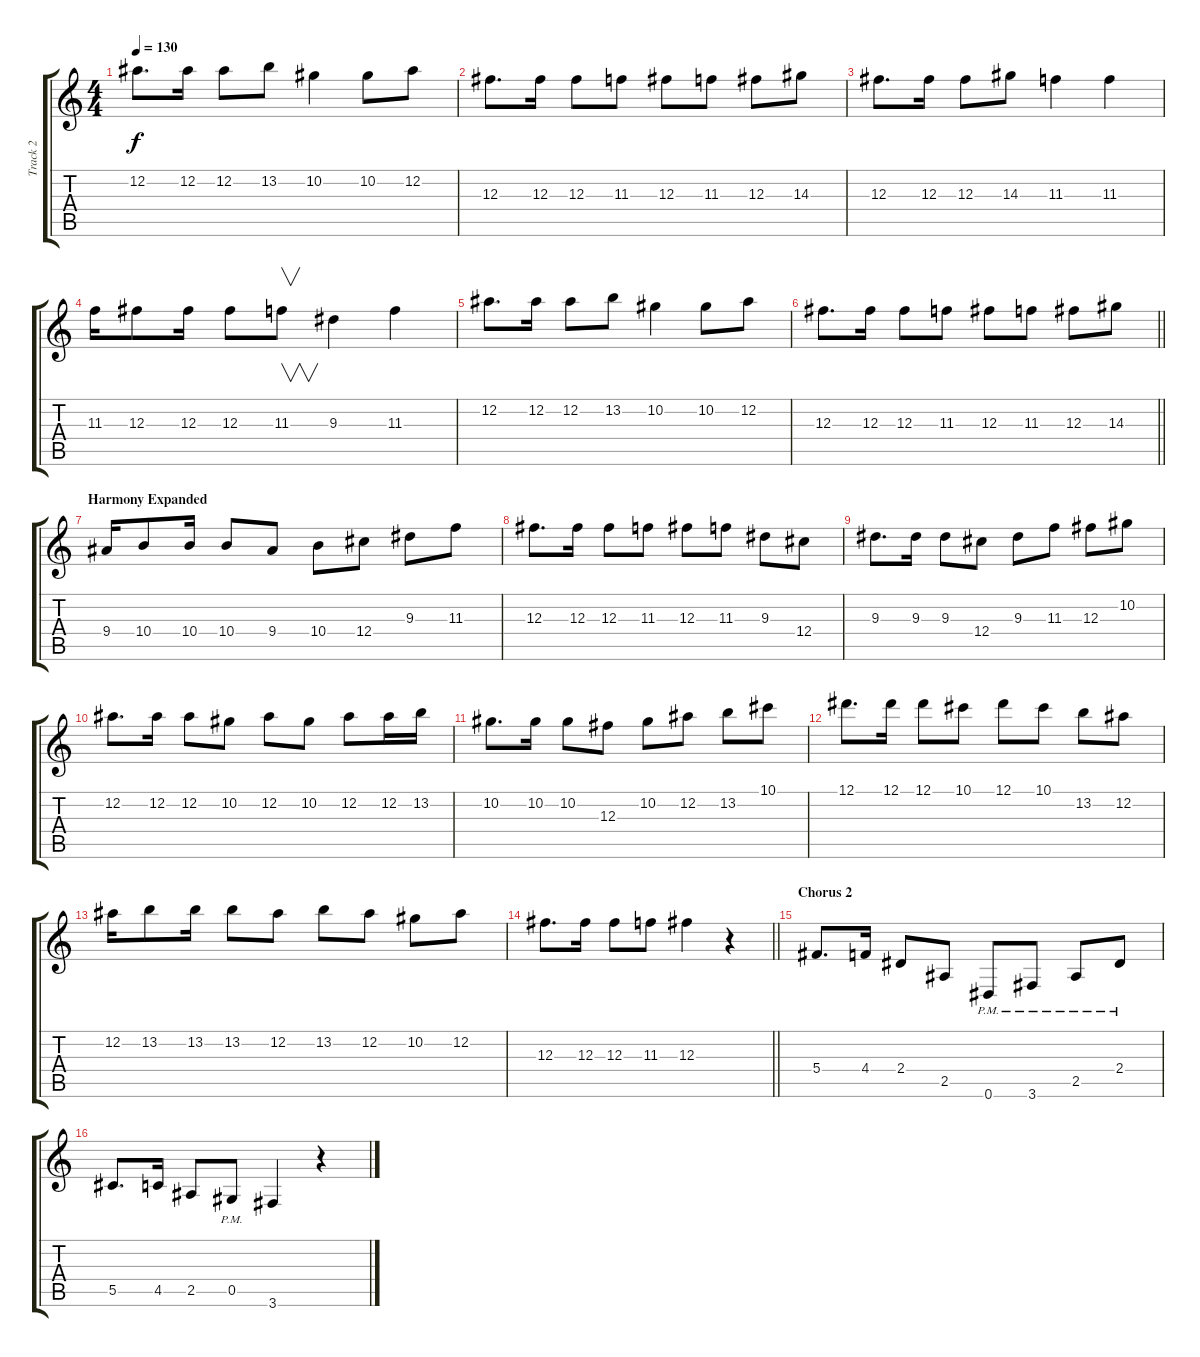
\track ("Track 2" "Track 2") {instrument distortionguitar}
\staff {score tabs}
\tuning (Eb4 Bb3 Gb3 Db3 Ab2 Eb2) {hide}
\ts (4 4)
\tempo 130
\clef g2
\ks c
12.2.8{d dy f} 12.2.16 12.2.8 13.2.8 10.2.4 10.2.8 12.2.8 |
12.3.8{d} 12.3.16 12.3.8 11.3.8 12.3.8 11.3.8 12.3.8 14.3.8 |
12.3.8{d} 12.3.16 12.3.8 14.3.8 11.3.4 11.3.4 |
11.3.16 12.3.8 12.3.16 12.3.8 11.3.8{v} 9.3.4 11.3.4 |
12.2.8{d} 12.2.16 12.2.8 13.2.8 10.2.4 10.2.8 12.2.8 |
\barLineRight lightlight
12.3.8{d} 12.3.16 12.3.8 11.3.8 12.3.8 11.3.8 12.3.8 14.3.8 |
\section ("" "Harmony Expanded")
9.4.16 10.4.8 10.4.16 10.4.8 9.4.8 10.4.8 12.4.8 9.3.8 11.3.8 |
12.3.8{d} 12.3.16 12.3.8 11.3.8 12.3.8 11.3.8 9.3.8 12.4.8 |
9.3.8{d} 9.3.16 9.3.8 12.4.8 9.3.8 11.3.8 12.3.8 10.2.8 |
12.2.8{d} 12.2.16 12.2.8 10.2.8 12.2.8 10.2.8 12.2.8 12.2.16 13.2.16 |
10.2.8{d} 10.2.16 10.2.8 12.3.8 10.2.8 12.2.8 13.2.8 10.1.8 |
12.1.8{d} 12.1.16 12.1.8 10.1.8 12.1.8 10.1.8 13.2.8 12.2.8 |
12.2.16 13.2.8 13.2.16 13.2.8 12.2.8 13.2.8 12.2.8 10.2.8 12.2.8 |
\barLineRight lightlight
12.3.8{d} 12.3.16 12.3.8 11.3.8 12.3.4 r.4 |
\section ("" "Chorus 2")
5.4.8{d} 4.4.16 2.4.8 2.5.8 0.6{pm}.8 3.6{pm}.8 2.5{pm}.8 2.4{pm}.8 |
5.5.8{d} 4.5.16 2.5.8 0.5{pm}.8 3.6.4 r.4
